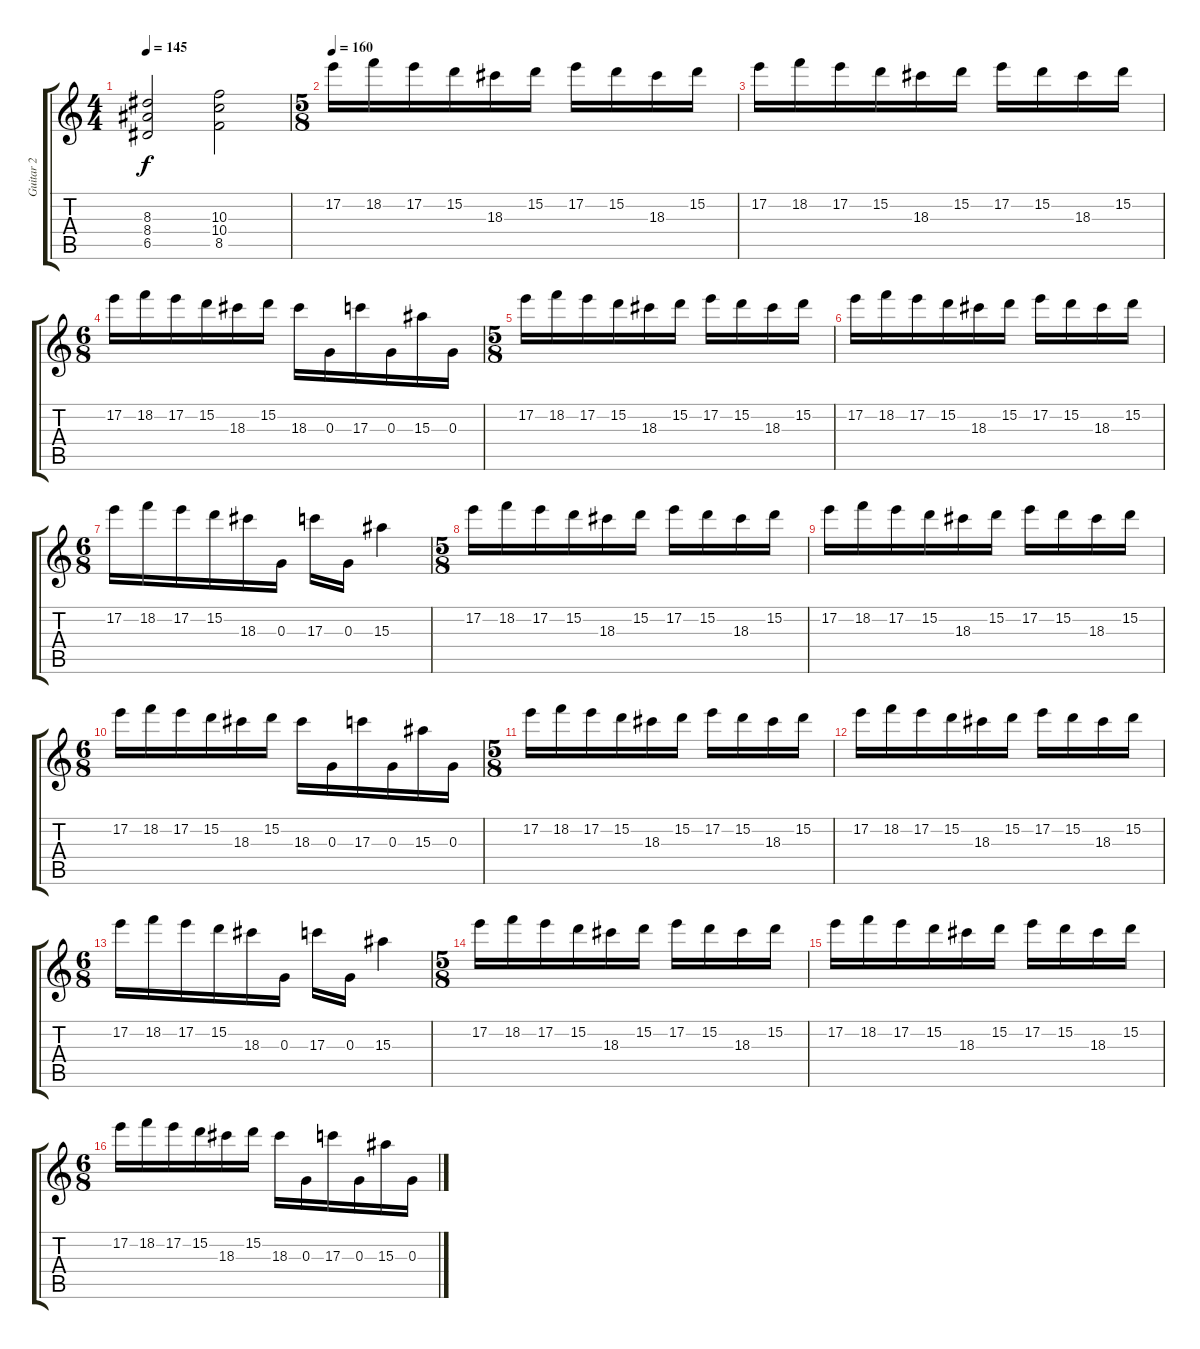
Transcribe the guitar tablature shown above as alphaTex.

\track ("Guitar 2" "Guitar 2") {instrument distortionguitar}
\staff {score tabs}
\tuning (E4 B3 G3 D3 A2 E2) {hide}
\ts (4 4)
\tempo 145
\clef g2
\ks c
(8.3 8.4 6.5).2{dy f} (10.3 10.4 8.5).2 |
\ts (5 8)
\tempo 160
17.2.16{instrument electricguitarclean} 18.2.16 17.2.16 15.2.16 18.3.16 15.2.16 17.2.16 15.2.16 18.3.16 15.2.16 |
17.2.16 18.2.16 17.2.16 15.2.16 18.3.16 15.2.16 17.2.16 15.2.16 18.3.16 15.2.16 |
\ts (6 8)
17.2.16 18.2.16 17.2.16 15.2.16 18.3.16 15.2.16 18.3.16 0.3.16 17.3.16 0.3.16 15.3.16 0.3.16 |
\ts (5 8)
17.2.16 18.2.16 17.2.16 15.2.16 18.3.16 15.2.16 17.2.16 15.2.16 18.3.16 15.2.16 |
17.2.16 18.2.16 17.2.16 15.2.16 18.3.16 15.2.16 17.2.16 15.2.16 18.3.16 15.2.16 |
\ts (6 8)
17.2.16 18.2.16 17.2.16 15.2.16 18.3.16 0.3.16 17.3.16 0.3.16 15.3.4 |
\ts (5 8)
17.2.16 18.2.16 17.2.16 15.2.16 18.3.16 15.2.16 17.2.16 15.2.16 18.3.16 15.2.16 |
17.2.16 18.2.16 17.2.16 15.2.16 18.3.16 15.2.16 17.2.16 15.2.16 18.3.16 15.2.16 |
\ts (6 8)
17.2.16 18.2.16 17.2.16 15.2.16 18.3.16 15.2.16 18.3.16 0.3.16 17.3.16 0.3.16 15.3.16 0.3.16 |
\ts (5 8)
17.2.16 18.2.16 17.2.16 15.2.16 18.3.16 15.2.16 17.2.16 15.2.16 18.3.16 15.2.16 |
17.2.16 18.2.16 17.2.16 15.2.16 18.3.16 15.2.16 17.2.16 15.2.16 18.3.16 15.2.16 |
\ts (6 8)
17.2.16 18.2.16 17.2.16 15.2.16 18.3.16 0.3.16 17.3.16 0.3.16 15.3.4 |
\ts (5 8)
17.2.16 18.2.16 17.2.16 15.2.16 18.3.16 15.2.16 17.2.16 15.2.16 18.3.16 15.2.16 |
17.2.16 18.2.16 17.2.16 15.2.16 18.3.16 15.2.16 17.2.16 15.2.16 18.3.16 15.2.16 |
\ts (6 8)
17.2.16 18.2.16 17.2.16 15.2.16 18.3.16 15.2.16 18.3.16 0.3.16 17.3.16 0.3.16 15.3.16 0.3.16
